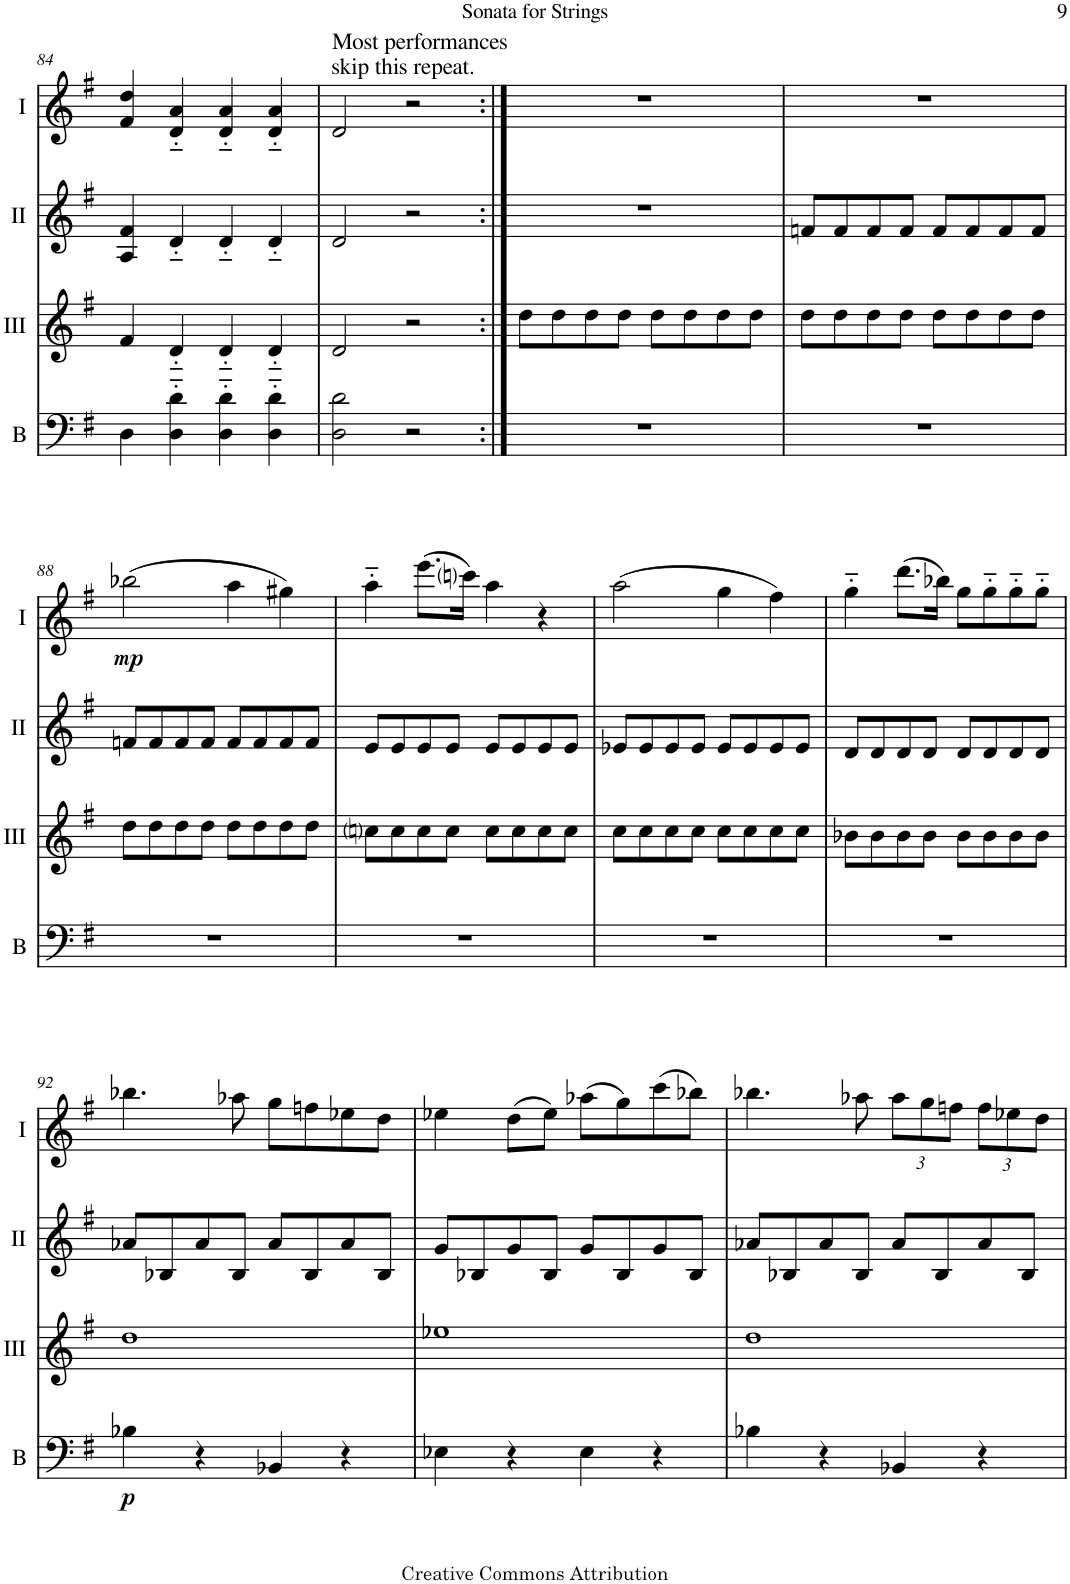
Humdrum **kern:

**kern	**dynam	**kern	**kern	**kern	**dynam
*part4	*part4	*part3	*part2	*part1	*part1
*staff4	*staff4	*staff3	*staff2	*staff1	*staff1
*I"Bass	*	*I"Acc. 3	*I"Acc. 2	*I"Acc. 1	*
*I'B	*	*	*	*	*
!!LO:PB:g=z
*clefF4	*	*clefG2	*clefG2	*clefG2	*
*Trd7c12	*	*Trd7c12	*	*	*
*k[f#]	*	*k[f#]	*k[f#]	*k[f#]	*
*M4/4	*	*M4/4	*M4/4	*M4/4	*
*met(c)	*	*met(c)	*met(c)	*met(c)	*
=84	=84	=84	=84	=84	=84
4D\	.	4f#/	4A/ 4f#/	4f#/ 4dd/	.
4D\'~ 4d\'~	.	4d'~/	4d'~/	4d/'~ 4a/'~	.
4D\'~ 4d\'~	.	4d'~/	4d'~/	4d/'~ 4a/'~	.
4D\'~ 4d\'~	.	4d'~/	4d'~/	4d/'~ 4a/'~	.
=85	=85	=85	=85	=85	=85
!	!	!	!	!LO:TX:a:t=Most performances	!
!	!	!	!	!LO:TX:a:t=skip this repeat.	!
2D\ 2d\	.	2d/	2d/	2d/	.
2r	.	2r	2r	2r	.
=86:|!	=86:|!	=86:|!	=86:|!	=86:|!	=86:|!
1r	.	8dd\L	1r	1r	.
.	.	8dd\	.	.	.
.	.	8dd\	.	.	.
.	.	8dd\J	.	.	.
.	.	8dd\L	.	.	.
.	.	8dd\	.	.	.
.	.	8dd\	.	.	.
.	.	8dd\J	.	.	.
=87	=87	=87	=87	=87	=87
1r	.	8dd\L	8fn/L	1r	.
.	.	8dd\	8f/	.	.
.	.	8dd\	8f/	.	.
.	.	8dd\J	8f/J	.	.
.	.	8dd\L	8f/L	.	.
.	.	8dd\	8f/	.	.
.	.	8dd\	8f/	.	.
.	.	8dd\J	8f/J	.	.
!!LO:LB:g=z
=88	=88	=88	=88	=88	=88
!	!	!	!	!	!LO:DY:b
1r	.	8dd\L	8fn/L	(2bb-X\	mp
.	.	8dd\	8f/	.	.
.	.	8dd\	8f/	.	.
.	.	8dd\J	8f/J	.	.
.	.	8dd\L	8f/L	4aa\	.
.	.	8dd\	8f/	.	.
.	.	8dd\	8f/	4gg#X\)	.
.	.	8dd\J	8f/J	.	.
=89	=89	=89	=89	=89	=89
1r	.	8ccni\L	8e/L	4aa'~\	.
.	.	8cc\	8e/	.	.
.	.	8cc\	8e/	(8.eee\L	.
.	.	8cc\J	8e/J	.	.
.	.	.	.	16cccni\Jk)	.
.	.	8cc\L	8e/L	4aa\	.
.	.	8cc\	8e/	.	.
.	.	8cc\	8e/	4r	.
.	.	8cc\J	8e/J	.	.
=90	=90	=90	=90	=90	=90
1r	.	8cc\L	8e-X/L	(2aa\	.
.	.	8cc\	8e-/	.	.
.	.	8cc\	8e-/	.	.
.	.	8cc\J	8e-/J	.	.
.	.	8cc\L	8e-/L	4gg\	.
.	.	8cc\	8e-/	.	.
.	.	8cc\	8e-/	4ff#\)	.
.	.	8cc\J	8e-/J	.	.
=91	=91	=91	=91	=91	=91
1r	.	8b-X\L	8d/L	4gg'~\	.
.	.	8b-\	8d/	.	.
.	.	8b-\	8d/	(8.ddd\L	.
.	.	8b-\J	8d/J	.	.
.	.	.	.	16bb-X\Jk)	.
.	.	8b-\L	8d/L	8gg\L	.
.	.	8b-\	8d/	8gg'~\	.
.	.	8b-\	8d/	8gg'~\	.
.	.	8b-\J	8d/J	8gg'~\J	.
!!LO:LB:g=z
=92	=92	=92	=92	=92	=92
!	!LO:DY:b	!	!	!	!
4B-X\	p	1dd	8a-X/L	4.bb-X\	.
.	.	.	8B-X/	.	.
4r	.	.	8a-/	.	.
.	.	.	8B-/J	8aa-X\	.
4BB-X/	.	.	8a-/L	8gg\L	.
.	.	.	8B-/	8ffn\	.
4r	.	.	8a-/	8ee-X\	.
.	.	.	8B-/J	8dd\J	.
=93	=93	=93	=93	=93	=93
4E-X\	.	1ee-X	8g/L	4ee-X\	.
.	.	.	8B-X/	.	.
4r	.	.	8g/	(8dd\L	.
.	.	.	8B-/J	8ee-\J)	.
4E-\	.	.	8g/L	(8aa-X\L	.
.	.	.	8B-/	8gg\)	.
4r	.	.	8g/	(8ccc\	.
.	.	.	8B-/J	8bb-X\J)	.
=94	=94	=94	=94	=94	=94
4B-X\	.	1dd	8a-X/L	4.bb-X\	.
.	.	.	8B-X/	.	.
4r	.	.	8a-/	.	.
.	.	.	8B-/J	8aa-X\	.
*	*	*	*	*Xbrackettup	*
4BB-X/	.	.	8a-/L	12aa-\L	.
.	.	.	.	12gg\	.
.	.	.	8B-/	.	.
.	.	.	.	12ffn\J	.
4r	.	.	8a-/	12ff\L	.
.	.	.	.	12ee-X\	.
.	.	.	8B-/J	.	.
.	.	.	.	12dd\J	.
=	=	=	=	=	=
*-	*-	*-	*-	*-	*-
